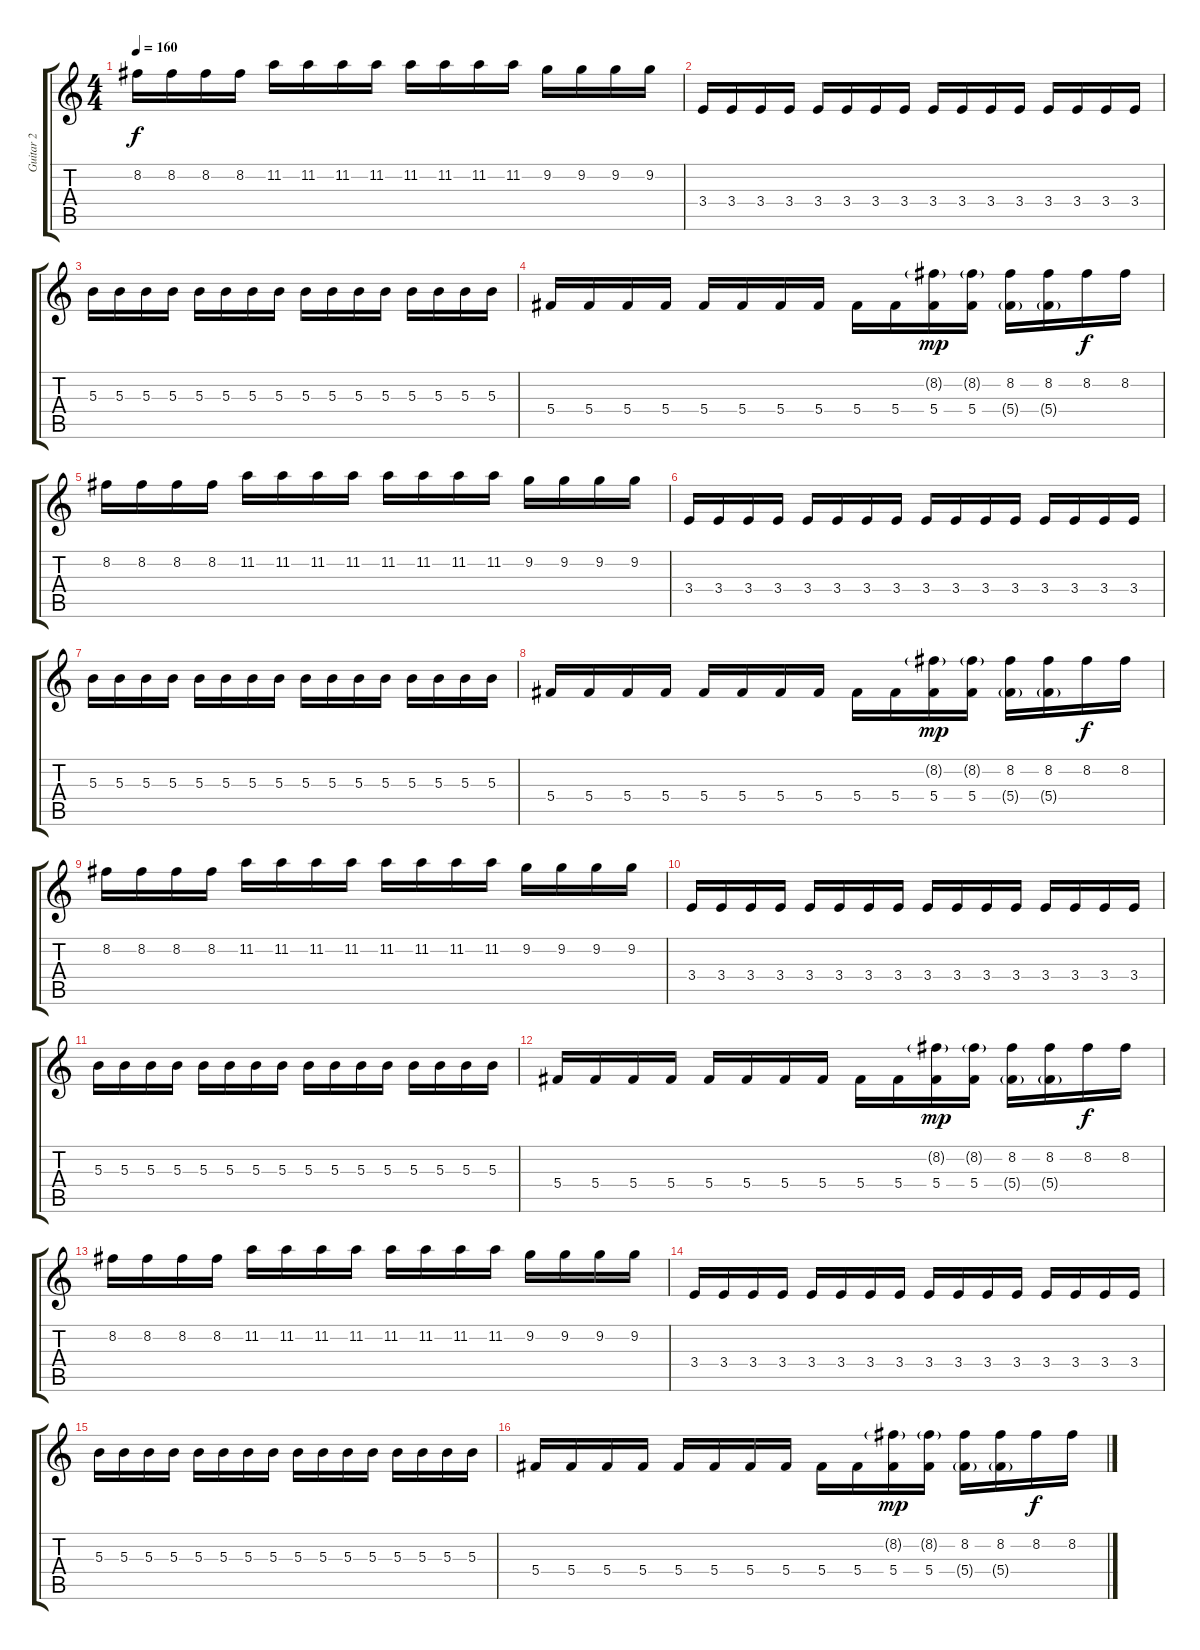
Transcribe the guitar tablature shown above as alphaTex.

\track ("Guitar 2" "Guitar 2") {instrument distortionguitar}
\staff {score tabs}
\tuning (Eb4 Bb3 Gb3 Db3 Ab2 Eb2) {hide}
\ts (4 4)
\tempo 160
\clef g2
\ks c
8.2.16{dy f} 8.2.16 8.2.16 8.2.16 11.2.16 11.2.16 11.2.16 11.2.16 11.2.16 11.2.16 11.2.16 11.2.16 9.2.16 9.2.16 9.2.16 9.2.16 |
3.4.16{txt " "} 3.4.16 3.4.16 3.4.16 3.4.16 3.4.16 3.4.16 3.4.16 3.4.16 3.4.16 3.4.16 3.4.16 3.4.16 3.4.16 3.4.16 3.4.16 |
5.3.16 5.3.16 5.3.16 5.3.16 5.3.16 5.3.16 5.3.16 5.3.16 5.3.16 5.3.16 5.3.16 5.3.16 5.3.16 5.3.16 5.3.16 5.3.16 |
5.4.16 5.4.16 5.4.16 5.4.16 5.4.16 5.4.16 5.4.16 5.4.16 5.4.16 5.4.16 (8.2{g} 5.4).16{dy mp} (8.2{g} 5.4).16 (8.2 5.4{g}).16 (8.2 5.4{g}).16 8.2.16{dy f} 8.2.16 |
8.2.16 8.2.16 8.2.16 8.2.16 11.2.16 11.2.16 11.2.16 11.2.16 11.2.16 11.2.16 11.2.16 11.2.16 9.2.16 9.2.16 9.2.16 9.2.16 |
3.4.16{txt " "} 3.4.16 3.4.16 3.4.16 3.4.16 3.4.16 3.4.16 3.4.16 3.4.16 3.4.16 3.4.16 3.4.16 3.4.16 3.4.16 3.4.16 3.4.16 |
5.3.16 5.3.16 5.3.16 5.3.16 5.3.16 5.3.16 5.3.16 5.3.16 5.3.16 5.3.16 5.3.16 5.3.16 5.3.16 5.3.16 5.3.16 5.3.16 |
5.4.16 5.4.16 5.4.16 5.4.16 5.4.16 5.4.16 5.4.16 5.4.16 5.4.16 5.4.16 (8.2{g} 5.4).16{dy mp} (8.2{g} 5.4).16 (8.2 5.4{g}).16 (8.2 5.4{g}).16 8.2.16{dy f} 8.2.16 |
8.2.16 8.2.16 8.2.16 8.2.16 11.2.16 11.2.16 11.2.16 11.2.16 11.2.16 11.2.16 11.2.16 11.2.16 9.2.16 9.2.16 9.2.16 9.2.16 |
3.4.16{txt " "} 3.4.16 3.4.16 3.4.16 3.4.16 3.4.16 3.4.16 3.4.16 3.4.16 3.4.16 3.4.16 3.4.16 3.4.16 3.4.16 3.4.16 3.4.16 |
5.3.16 5.3.16 5.3.16 5.3.16 5.3.16 5.3.16 5.3.16 5.3.16 5.3.16 5.3.16 5.3.16 5.3.16 5.3.16 5.3.16 5.3.16 5.3.16 |
5.4.16 5.4.16 5.4.16 5.4.16 5.4.16 5.4.16 5.4.16 5.4.16 5.4.16 5.4.16 (8.2{g} 5.4).16{dy mp} (8.2{g} 5.4).16 (8.2 5.4{g}).16 (8.2 5.4{g}).16 8.2.16{dy f} 8.2.16 |
8.2.16 8.2.16 8.2.16 8.2.16 11.2.16 11.2.16 11.2.16 11.2.16 11.2.16 11.2.16 11.2.16 11.2.16 9.2.16 9.2.16 9.2.16 9.2.16 |
3.4.16{txt " "} 3.4.16 3.4.16 3.4.16 3.4.16 3.4.16 3.4.16 3.4.16 3.4.16 3.4.16 3.4.16 3.4.16 3.4.16 3.4.16 3.4.16 3.4.16 |
5.3.16 5.3.16 5.3.16 5.3.16 5.3.16 5.3.16 5.3.16 5.3.16 5.3.16 5.3.16 5.3.16 5.3.16 5.3.16 5.3.16 5.3.16 5.3.16 |
5.4.16 5.4.16 5.4.16 5.4.16 5.4.16 5.4.16 5.4.16 5.4.16 5.4.16 5.4.16 (8.2{g} 5.4).16{dy mp} (8.2{g} 5.4).16 (8.2 5.4{g}).16 (8.2 5.4{g}).16 8.2.16{dy f} 8.2.16
